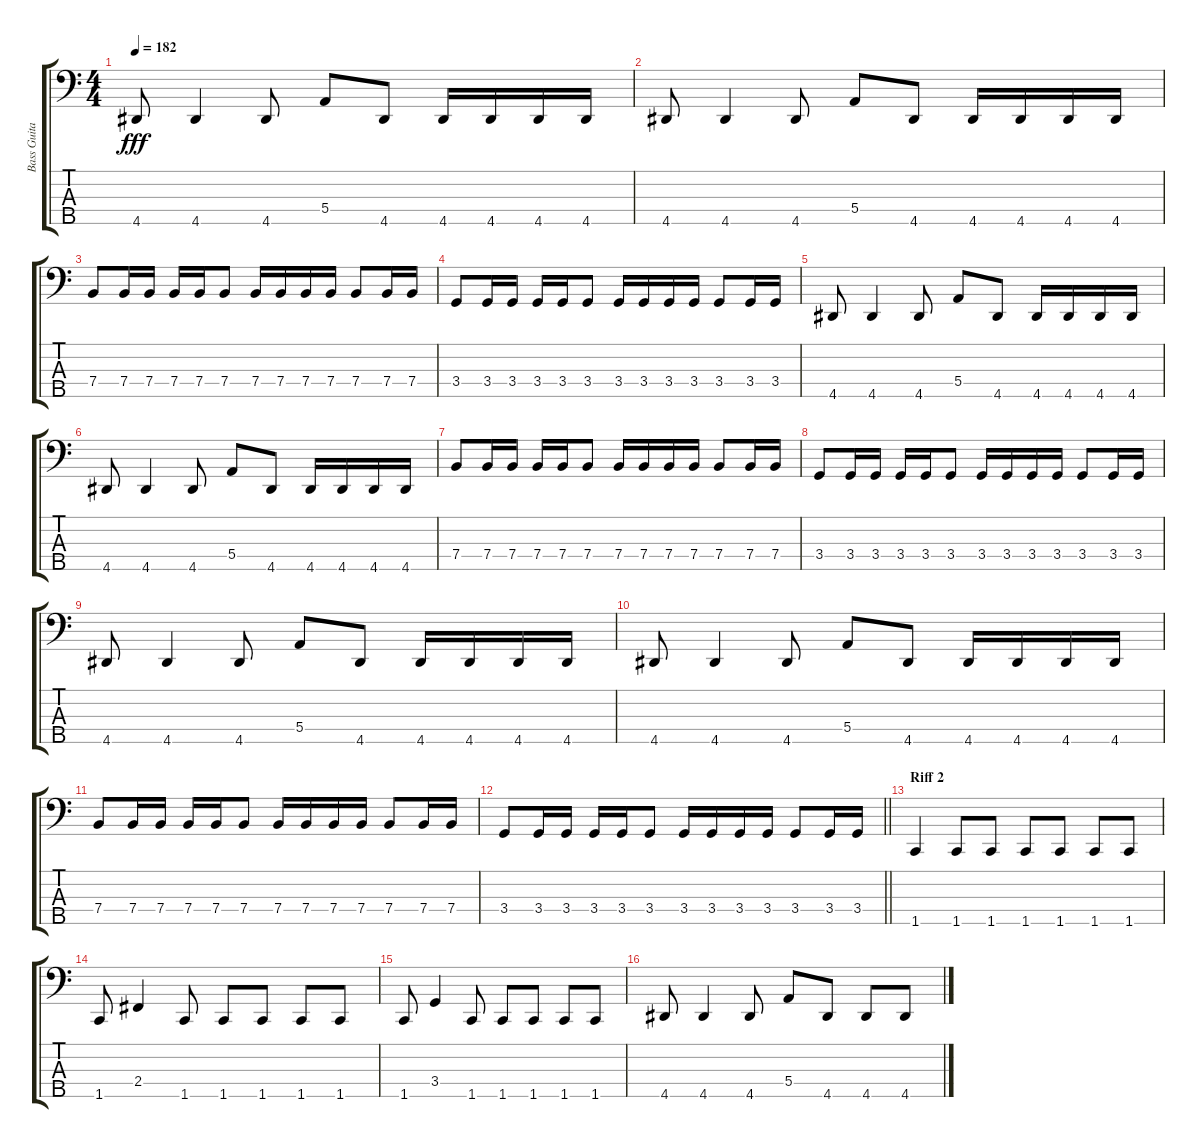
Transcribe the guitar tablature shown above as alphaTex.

\track ("Bass Guitar" "Bass Guita") {instrument electricbasspick}
\staff {score tabs}
\tuning (G2 D2 A1 E1 B0) {hide}
\ts (4 4)
\tempo 182
\clef f4
\ks c
4.5.8{dy fff} 4.5.4 4.5.8 5.4.8 4.5.8 4.5.16 4.5.16 4.5.16 4.5.16 |
4.5.8 4.5.4 4.5.8 5.4.8 4.5.8 4.5.16 4.5.16 4.5.16 4.5.16 |
7.4.8 7.4.16 7.4.16 7.4.16 7.4.16 7.4.8 7.4.16 7.4.16 7.4.16 7.4.16 7.4.8 7.4.16 7.4.16 |
3.4.8 3.4.16 3.4.16 3.4.16 3.4.16 3.4.8 3.4.16 3.4.16 3.4.16 3.4.16 3.4.8 3.4.16 3.4.16 |
4.5.8 4.5.4 4.5.8 5.4.8 4.5.8 4.5.16 4.5.16 4.5.16 4.5.16 |
4.5.8 4.5.4 4.5.8 5.4.8 4.5.8 4.5.16 4.5.16 4.5.16 4.5.16 |
7.4.8 7.4.16 7.4.16 7.4.16 7.4.16 7.4.8 7.4.16 7.4.16 7.4.16 7.4.16 7.4.8 7.4.16 7.4.16 |
3.4.8 3.4.16 3.4.16 3.4.16 3.4.16 3.4.8 3.4.16 3.4.16 3.4.16 3.4.16 3.4.8 3.4.16 3.4.16 |
4.5.8 4.5.4 4.5.8 5.4.8 4.5.8 4.5.16 4.5.16 4.5.16 4.5.16 |
4.5.8 4.5.4 4.5.8 5.4.8 4.5.8 4.5.16 4.5.16 4.5.16 4.5.16 |
7.4.8 7.4.16 7.4.16 7.4.16 7.4.16 7.4.8 7.4.16 7.4.16 7.4.16 7.4.16 7.4.8 7.4.16 7.4.16 |
\barLineRight lightlight
3.4.8 3.4.16 3.4.16 3.4.16 3.4.16 3.4.8 3.4.16 3.4.16 3.4.16 3.4.16 3.4.8 3.4.16 3.4.16 |
\section ("" "Riff 2")
1.5.4 1.5.8 1.5.8 1.5.8 1.5.8 1.5.8 1.5.8 |
1.5.8 2.4.4 1.5.8 1.5.8 1.5.8 1.5.8 1.5.8 |
1.5.8 3.4.4 1.5.8 1.5.8 1.5.8 1.5.8 1.5.8 |
4.5.8 4.5.4 4.5.8 5.4.8 4.5.8 4.5.8 4.5.8
